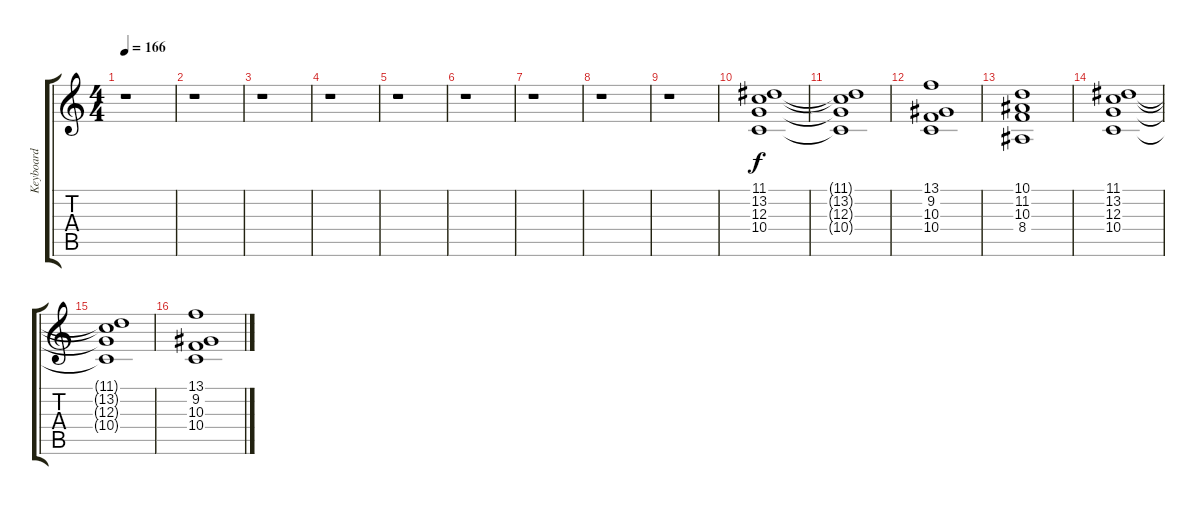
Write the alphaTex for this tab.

\track ("Keyboard" "Keyboard") {instrument pad4choir}
\staff {score tabs}
\tuning (E4 B3 G3 D3 A2 E2) {hide}
\ts (4 4)
\tempo 166
\clef g2
\ks c
r.1{dy fff} |
r.1 |
r.1 |
r.1 |
r.1 |
r.1 |
r.1 |
r.1 |
r.1 |
(11.1 13.2 12.3 10.4).1{dy f} |
(11.1{t} 13.2{t} 12.3{t} 10.4{t}).1 |
(13.1 9.2 10.3 10.4).1 |
(10.1 11.2 10.3 8.4).1 |
(11.1 13.2 12.3 10.4).1 |
(11.1{t} 13.2{t} 12.3{t} 10.4{t}).1 |
(13.1 9.2 10.3 10.4).1
